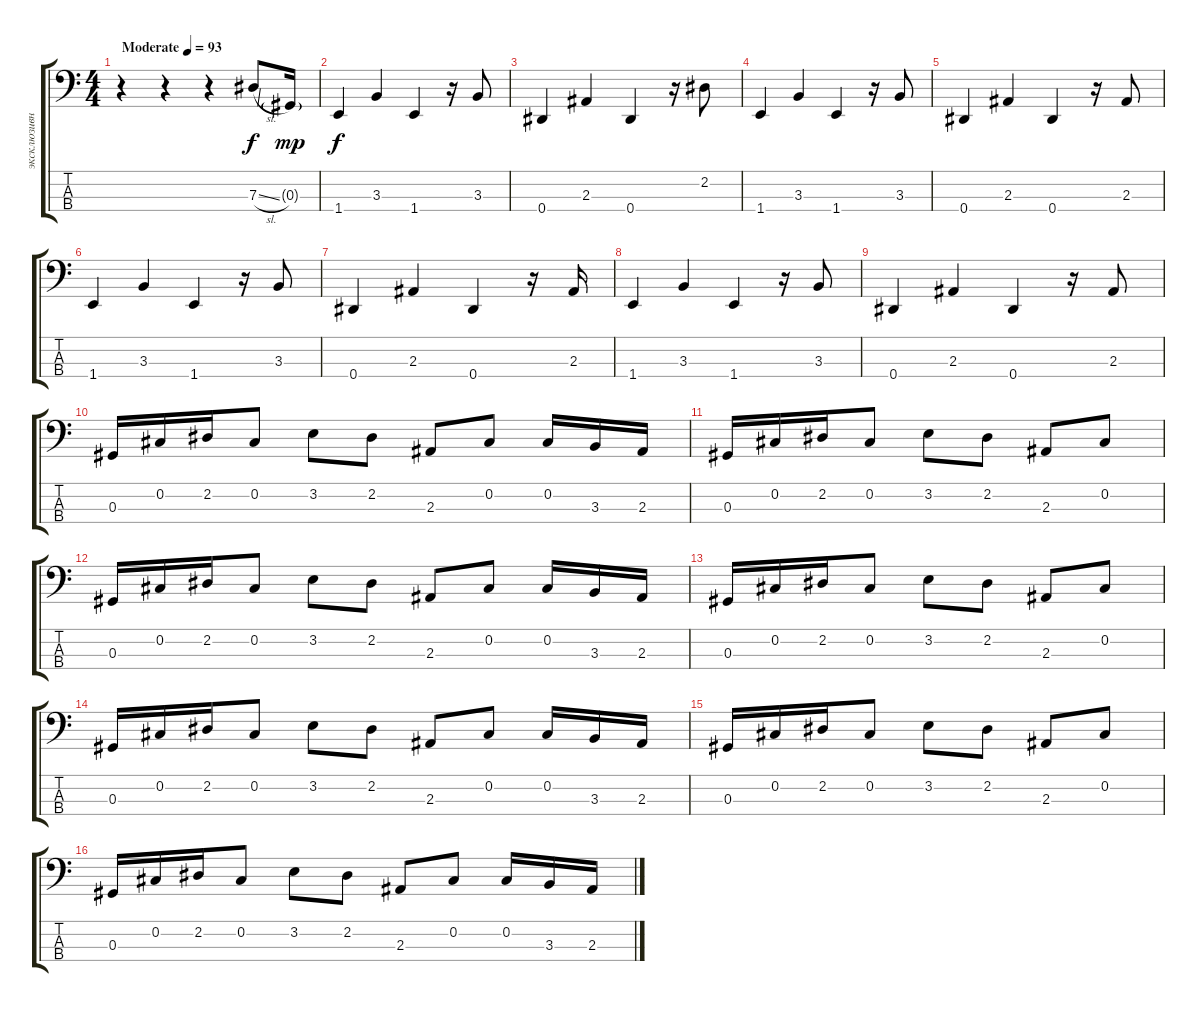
\track ("эксклюзивные" "эксклюзивн") {solo instrument acousticbass}
\staff {score tabs}
\tuning (Gb2 Db2 Ab1 Eb1) {hide}
\ts (4 4)
\tempo (93 "Moderate")
\clef f4
\ks c
r.4{dy f instrument acousticbass} r.4 r.4 7.3{sl}.8 0.3{g}.16{dy mp} |
1.4.4{dy f} 3.3.4 1.4.4 r.16 3.3.8 |
0.4.4 2.3.4 0.4.4 r.16 2.2.8 |
1.4.4 3.3.4 1.4.4 r.16 3.3.8 |
0.4.4 2.3.4 0.4.4 r.16 2.3.8 |
1.4.4 3.3.4 1.4.4 r.16 3.3.8 |
0.4.4 2.3.4 0.4.4 r.16 2.3.16 |
1.4.4 3.3.4 1.4.4 r.16 3.3.8 |
0.4.4 2.3.4 0.4.4 r.16 2.3.8 |
0.3.16 0.2.16 2.2.16 0.2.8 3.2.8 2.2.8 2.3.8 0.2.8 0.2.16 3.3.16 2.3.16 |
0.3.16 0.2.16 2.2.16 0.2.8 3.2.8 2.2.8 2.3.8 0.2.8 |
0.3.16 0.2.16 2.2.16 0.2.8 3.2.8 2.2.8 2.3.8 0.2.8 0.2.16 3.3.16 2.3.16 |
0.3.16 0.2.16 2.2.16 0.2.8 3.2.8 2.2.8 2.3.8 0.2.8 |
0.3.16 0.2.16 2.2.16 0.2.8 3.2.8 2.2.8 2.3.8 0.2.8 0.2.16 3.3.16 2.3.16 |
0.3.16 0.2.16 2.2.16 0.2.8 3.2.8 2.2.8 2.3.8 0.2.8 |
0.3.16 0.2.16 2.2.16 0.2.8 3.2.8 2.2.8 2.3.8 0.2.8 0.2.16 3.3.16 2.3.16
